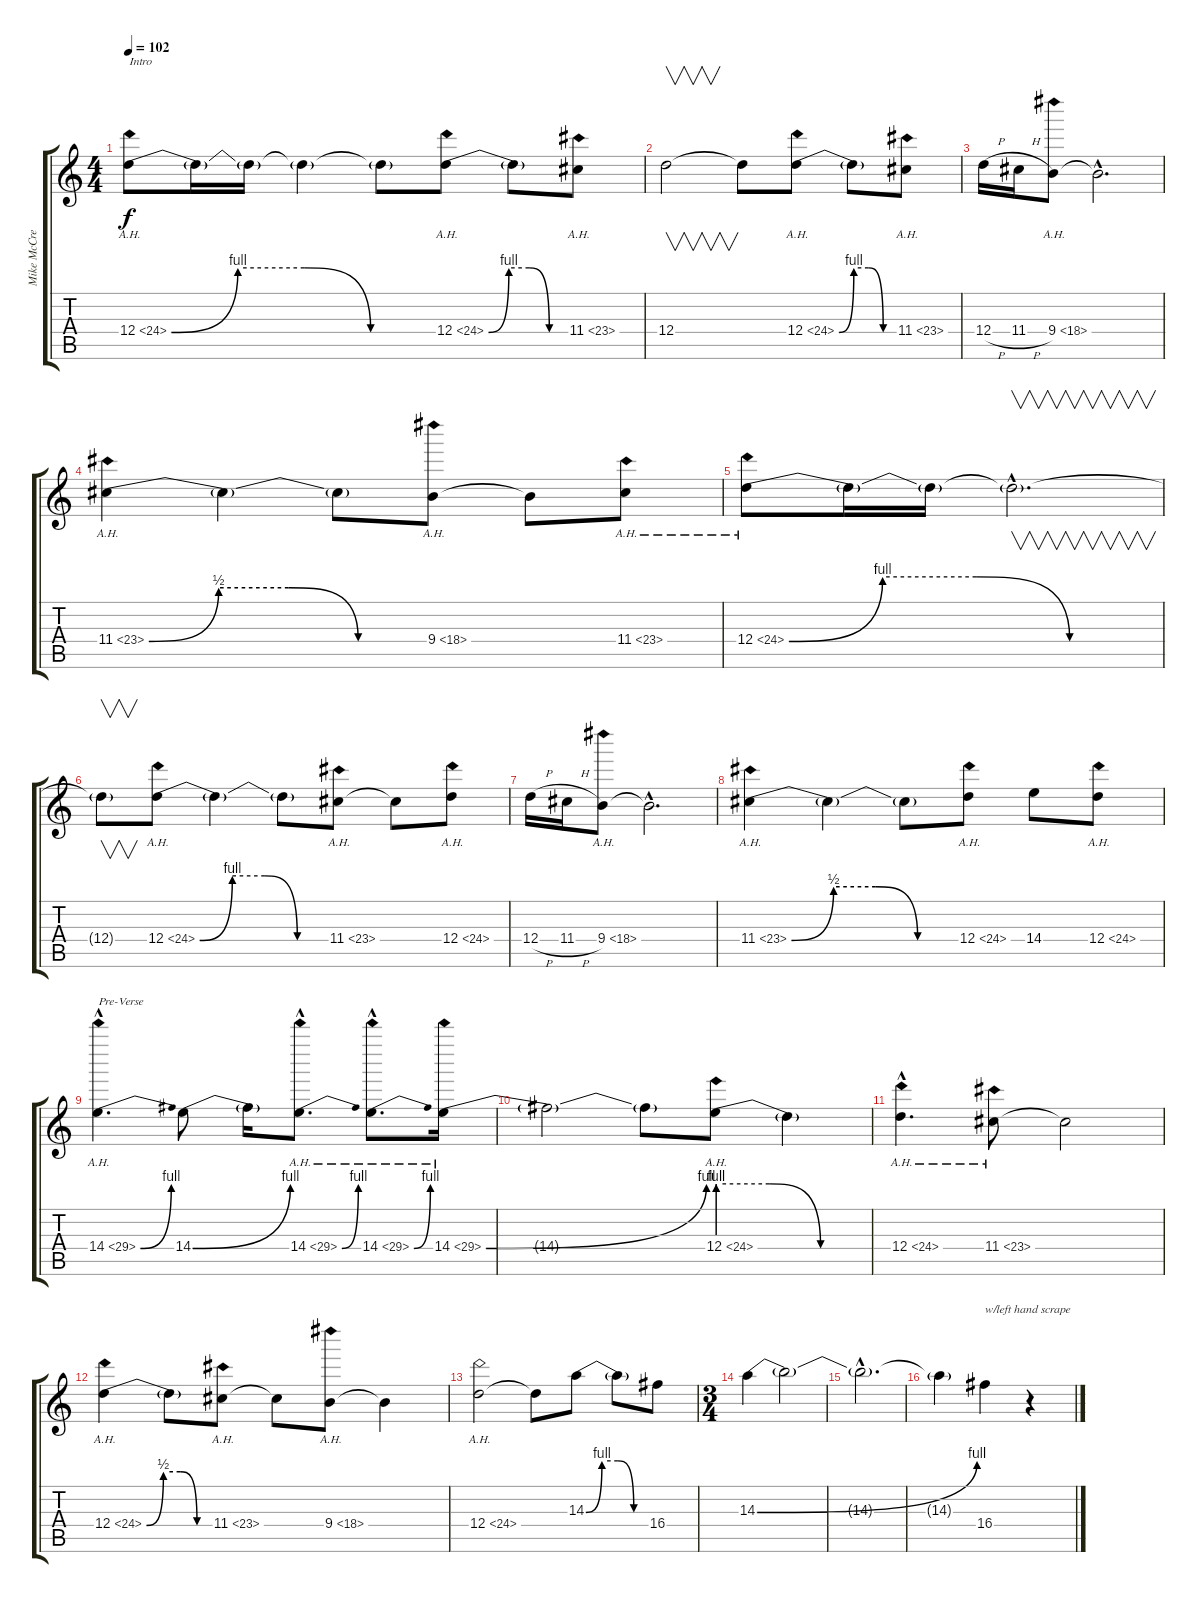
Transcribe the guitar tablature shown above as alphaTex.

\track ("Mike McCready(Lead)" "Mike McCre") {instrument distortionguitar}
\staff {score tabs}
\tuning (E4 B3 G3 D3 A2 E2) {hide}
\ts (4 4)
\tempo 102
\clef g2
\ks c
12.4{be (custom 0 0 15 4 30 4 45 0 60 0) ah 12}.8{txt "Intro" dy f instrument distortionguitar} 12.4{t}.16 12.4{t}.16 12.4{t}.4 12.4{t}.8 12.4{be (custom 0 0 15 4 30 4 45 0 60 0) ah 12}.8 12.4{t}.8 11.4{ah 12}.8 |
12.4.2{v} 12.4{t}.8 12.4{be (custom 0 0 15 4 30 4 45 0 60 0) ah 12}.8 12.4{t}.8 11.4{ah 12}.8 |
12.4{h}.16 11.4{h}.16 9.4{ah 9}.8 9.4{hac t}.2{d} |
11.4{be (custom 0 0 15 2 30 2 45 0 60 0) ah 12}.4 11.4{t}.4 11.4{t}.8 9.4{ah 9}.8 9.4{t}.8 11.4{ah 12}.8 |
12.4{be (custom 0 0 15 4 30 4 45 0 60 0) ah 12}.8 12.4{t}.16 12.4{t}.16 12.4{hac t}.2{v d} |
12.4{t}.8{v} 12.4{be (custom 0 0 15 4 30 4 45 0 60 0) ah 12}.8 12.4{t}.4 12.4{t}.8 11.4{ah 12}.8 11.4{t}.8 12.4{ah 12}.8 |
12.4{h}.16 11.4{h}.16 9.4{ah 9}.8 9.4{hac t}.2{d} |
11.4{be (custom 0 0 15 2 30 2 45 0 60 0) ah 12}.4 11.4{t}.4 11.4{t}.8 12.4{ah 12}.8 14.4.8 12.4{ah 12}.8 |
14.4{be (bend 0 0 60 4) ah 15 hac}.4{d txt "Pre-Verse"} 14.4{be (bend 0 0 60 4)}.8 14.4{t}.16 14.4{be (bend 0 0 60 4) ah 15 hac}.8{d} 14.4{be (bend 0 0 60 4) ah 15 hac}.8{d} 14.4{be (bend 0 0 60 4) ah 15}.16 |
14.4{t}.2 14.4{t}.8 12.4{be (custom 0 4 20 4 40 0 60 0) ah 12}.8 12.4{t}.4 |
12.4{ah 12 hac}.4{d} 11.4{ah 12}.8 11.4{t}.2 |
12.4{be (custom 0 0 15 2 30 2 45 0 60 0) ah 12}.4 12.4{t}.8 11.4{ah 12}.8 11.4{t}.8 9.4{ah 9}.8 9.4{t}.4 |
12.4{ah 12}.2 12.4{t}.8 14.3{be (custom 0 0 15 4 30 4 45 0 60 0)}.8 14.3{t}.8 16.4.8 |
\ts (3 4)
14.3{be (bend 0 0 60 4)}.4 14.3{t}.2 |
14.3{hac t}.2{d} |
14.3{t}.4 16.4.4{txt "w/left hand scrape"} r.4
